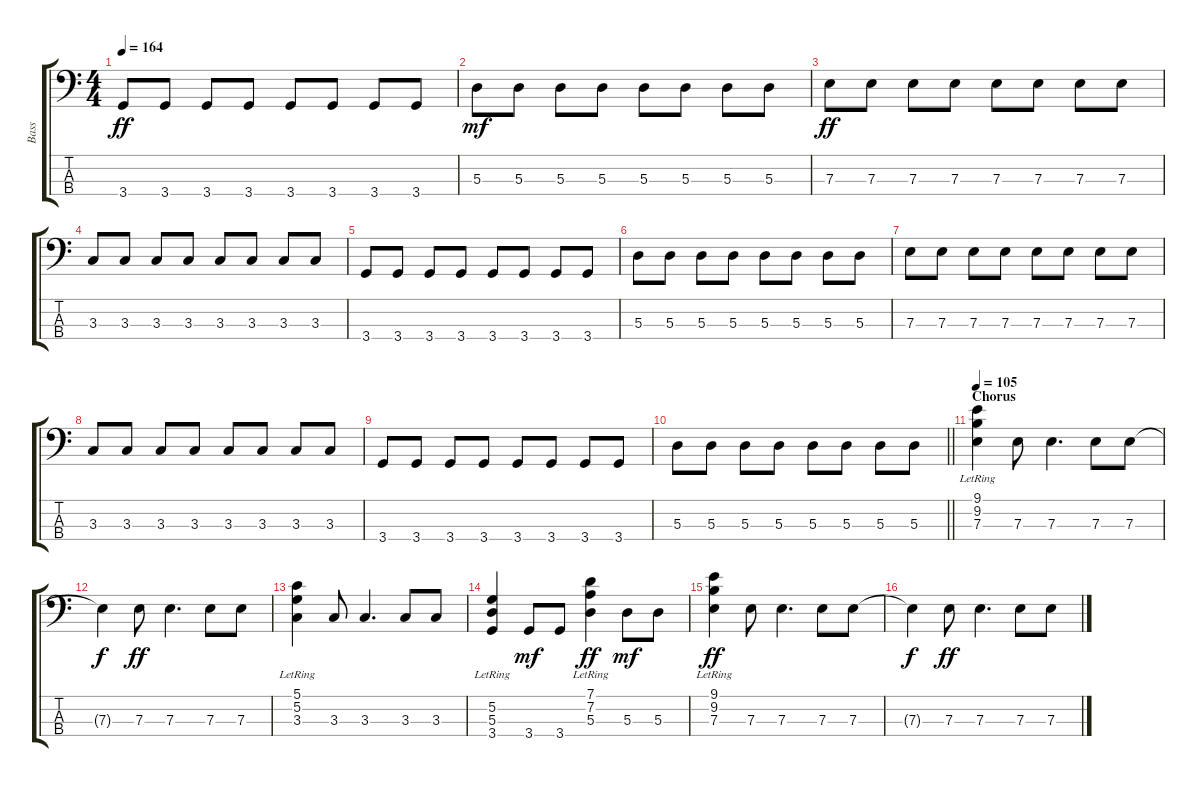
\track ("Bass" "Bass") {instrument electricbassfinger}
\staff {score tabs}
\tuning (G2 D2 A1 E1) {hide}
\ts (4 4)
\tempo 164
\clef f4
\ks c
3.4.8{dy ff} 3.4.8 3.4.8 3.4.8 3.4.8 3.4.8 3.4.8 3.4.8 |
5.3.8{dy mf} 5.3.8 5.3.8 5.3.8 5.3.8 5.3.8 5.3.8 5.3.8 |
7.3.8{dy ff} 7.3.8 7.3.8 7.3.8 7.3.8 7.3.8 7.3.8 7.3.8 |
3.3.8 3.3.8 3.3.8 3.3.8 3.3.8 3.3.8 3.3.8 3.3.8 |
3.4.8 3.4.8 3.4.8 3.4.8 3.4.8 3.4.8 3.4.8 3.4.8 |
5.3.8 5.3.8 5.3.8 5.3.8 5.3.8 5.3.8 5.3.8 5.3.8 |
7.3.8 7.3.8 7.3.8 7.3.8 7.3.8 7.3.8 7.3.8 7.3.8 |
3.3.8 3.3.8 3.3.8 3.3.8 3.3.8 3.3.8 3.3.8 3.3.8 |
3.4.8 3.4.8 3.4.8 3.4.8 3.4.8 3.4.8 3.4.8 3.4.8 |
\barLineRight lightlight
5.3.8 5.3.8 5.3.8 5.3.8 5.3.8 5.3.8 5.3.8 5.3.8 |
\section ("" "Chorus")
\tempo 105
(9.1{lr} 9.2{lr} 7.3{lr}).4 7.3.8 7.3.4{d} 7.3.8 7.3.8 |
7.3{t}.4{dy f} 7.3.8{dy ff} 7.3.4{d} 7.3.8 7.3.8 |
(5.1{lr} 5.2{lr} 3.3{lr}).4 3.3.8 3.3.4{d} 3.3.8 3.3.8 |
(5.2{lr} 5.3{lr} 3.4{lr}).4 3.4.8{dy mf} 3.4.8 (7.1{lr} 7.2{lr} 5.3{lr}).4{dy ff} 5.3.8{dy mf} 5.3.8 |
(9.1{lr} 9.2{lr} 7.3{lr}).4{dy ff} 7.3.8 7.3.4{d} 7.3.8 7.3.8 |
7.3{t}.4{dy f} 7.3.8{dy ff} 7.3.4{d} 7.3.8 7.3.8
